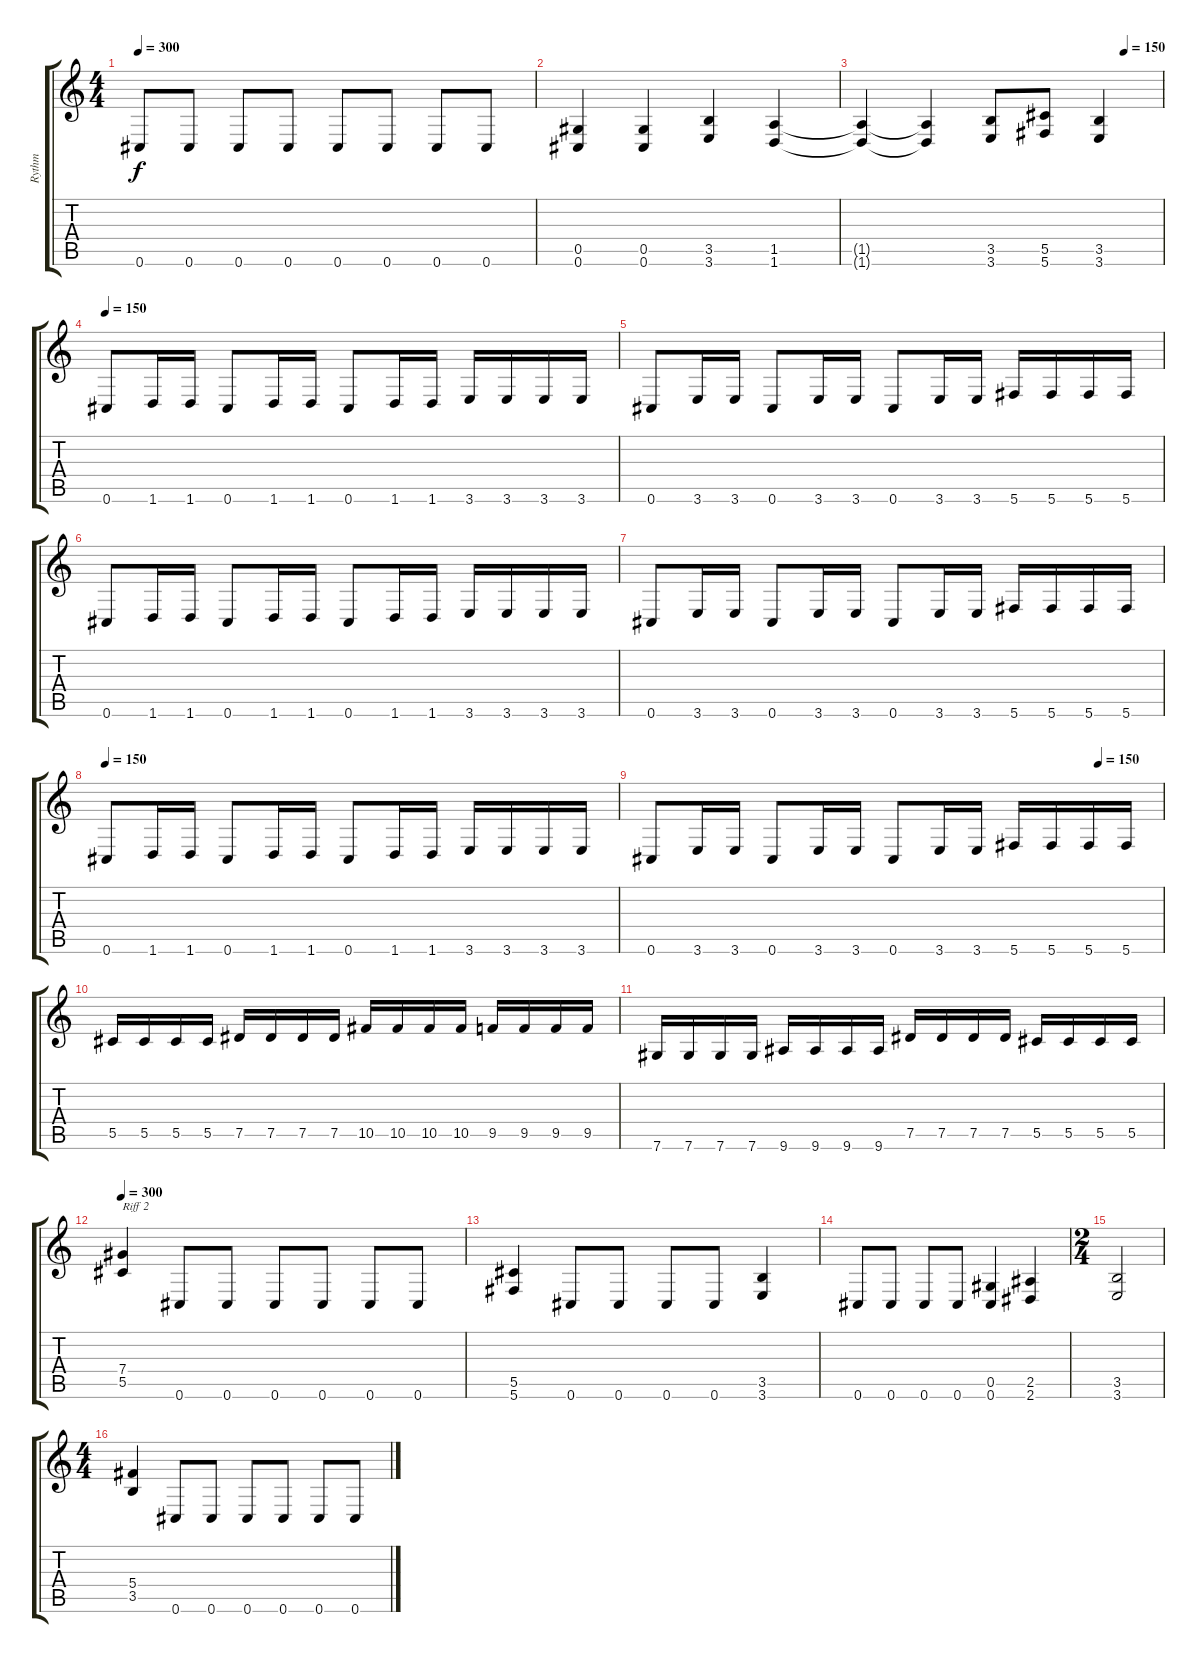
\track ("Rythm" "Rythm") {instrument distortionguitar}
\staff {score tabs}
\tuning (Eb4 Bb3 Gb3 Db3 Ab2 Db2) {hide}
\ts (4 4)
\tempo 300
\clef g2
\ks c
0.6.8{dy f} 0.6.8 0.6.8 0.6.8 0.6.8 0.6.8 0.6.8 0.6.8 |
(0.5 0.6).4 (0.5 0.6).4 (3.5 3.6).4 (1.5 1.6).4 |
\tempo (150 0.875)
(1.5{t} 1.6{t}).4 (1.5{t} 1.6{t}).4 (3.5 3.6).8 (5.5 5.6).8 (3.5 3.6).4 |
\tempo 150
0.6.8 1.6.16 1.6.16 0.6.8 1.6.16 1.6.16 0.6.8 1.6.16 1.6.16 3.6.16 3.6.16 3.6.16 3.6.16 |
0.6.8 3.6.16 3.6.16 0.6.8 3.6.16 3.6.16 0.6.8 3.6.16 3.6.16 5.6.16 5.6.16 5.6.16 5.6.16 |
0.6.8 1.6.16 1.6.16 0.6.8 1.6.16 1.6.16 0.6.8 1.6.16 1.6.16 3.6.16 3.6.16 3.6.16 3.6.16 |
0.6.8 3.6.16 3.6.16 0.6.8 3.6.16 3.6.16 0.6.8 3.6.16 3.6.16 5.6.16 5.6.16 5.6.16 5.6.16 |
\tempo 150
0.6.8 1.6.16 1.6.16 0.6.8 1.6.16 1.6.16 0.6.8 1.6.16 1.6.16 3.6.16 3.6.16 3.6.16 3.6.16 |
\tempo (150 0.875)
0.6.8 3.6.16 3.6.16 0.6.8 3.6.16 3.6.16 0.6.8 3.6.16 3.6.16 5.6.16 5.6.16 5.6.16 5.6.16 |
5.5.16 5.5.16 5.5.16 5.5.16 7.5.16 7.5.16 7.5.16 7.5.16 10.5.16 10.5.16 10.5.16 10.5.16 9.5.16 9.5.16 9.5.16 9.5.16 |
7.6.16 7.6.16 7.6.16 7.6.16 9.6.16 9.6.16 9.6.16 9.6.16 7.5.16 7.5.16 7.5.16 7.5.16 5.5.16 5.5.16 5.5.16 5.5.16 |
\tempo 300
(7.4 5.5).4{txt "Riff 2"} 0.6.8 0.6.8 0.6.8 0.6.8 0.6.8 0.6.8 |
(5.5 5.6).4 0.6.8 0.6.8 0.6.8 0.6.8 (3.5 3.6).4 |
0.6.8 0.6.8 0.6.8 0.6.8 (0.5 0.6).4 (2.5 2.6).4 |
\ts (2 4)
(3.5 3.6).2 |
\ts (4 4)
(5.4 3.5).4 0.6.8 0.6.8 0.6.8 0.6.8 0.6.8 0.6.8
